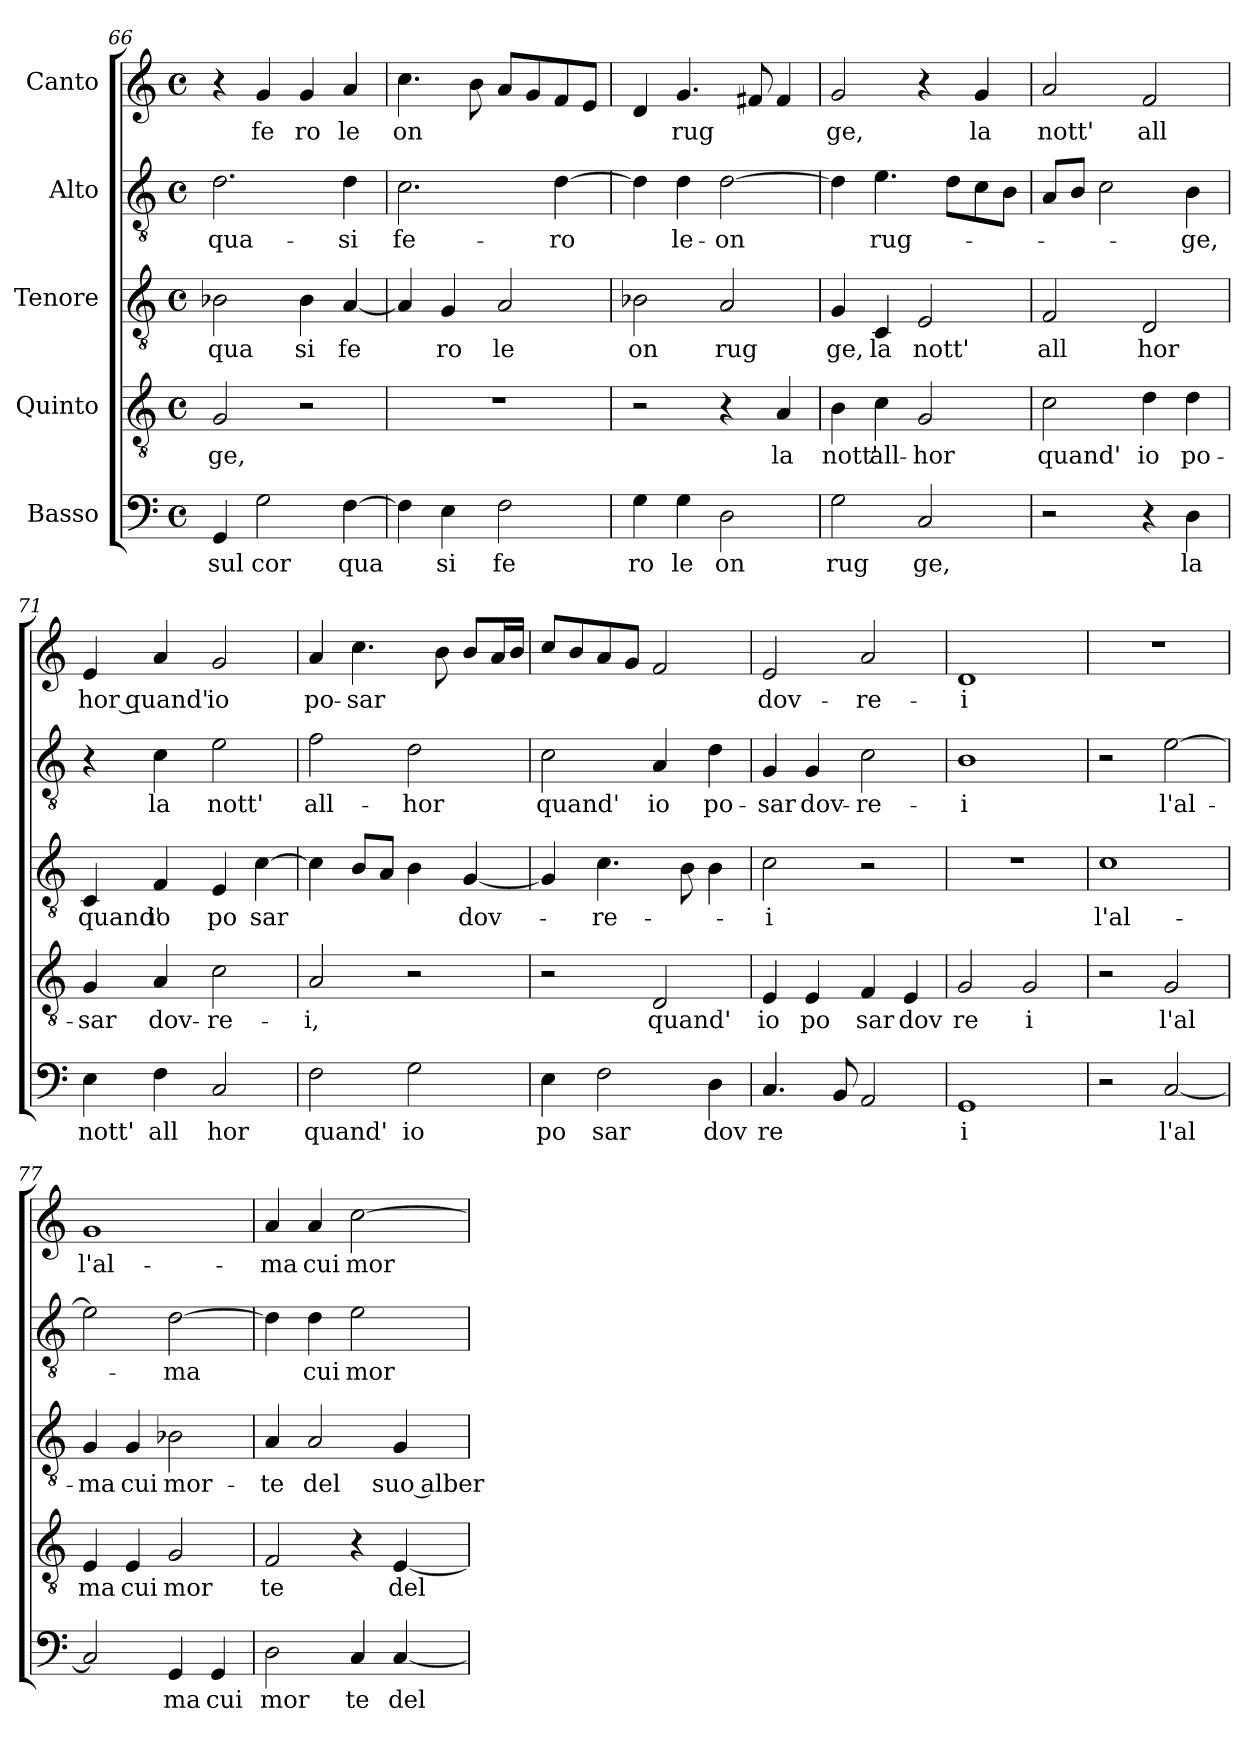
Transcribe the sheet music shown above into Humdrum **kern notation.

**kern	**text	**kern	**text	**kern	**text	**kern	**text	**kern	**text
*part5	*part5	*part4	*part4	*part3	*part3	*part2	*part2	*part1	*part1
*staff5	*staff5	*staff4	*staff4	*staff3	*staff3	*staff2	*staff2	*staff1	*staff1
*I"Basso	*	*I"Quinto	*	*I"Tenore	*	*I"Alto	*	*I"Canto	*
*clefF4	*	*clefGv2	*	*clefGv2	*	*clefGv2	*	*clefG2	*
*	*	*k[]	*	*	*	*	*	*k[]	*
*	*	*C:	*	*	*	*	*	*C:	*
*M4/4	*	*M4/4	*	*M4/4	*	*M4/4	*	*M4/4	*
*met(c)	*	*met(c)	*	*met(c)	*	*met(c)	*	*met(c)	*
=66	=66	=66	=66	=66	=66	=66	=66	=66	=66
!	!LO:LY:b:cj	!	!LO:LY:b:cj	!	!LO:LY:b:cj	!	!LO:LY:b:cj	!	!
4GG/	sul	2G/	-ge,	2B-X\	qua	2.d\	qua-	4r	.
!	!LO:LY:b:cj	!	!	!	!	!	!	!	!LO:LY:b:cj
2G\	cor	.	.	.	.	.	.	4g/	fe
!	!	!	!	!	!LO:LY:b:cj	!	!	!	!LO:LY:b:cj
.	.	2r	.	4B-\	si	.	.	4g/	ro
!	!LO:LY:b	!	!	!	!LO:LY:b:cj	!	!LO:LY:b:cj	!	!LO:LY:b:cj
[>4F\	qua	.	.	[<4A/	fe	4d\	-si	4a/	le
=67	=67	=67	=67	=67	=67	=67	=67	=67	=67
!	!	!	!	!	!	!	!LO:LY:b:cj	!	!LO:LY:b
4F\]	.	1r	.	4A/]	.	2.c\	fe-	4.cc\	on
!	!LO:LY:b:cj	!	!	!	!LO:LY:b:cj	!	!	!	!
4E\	si	.	.	4G/	ro	.	.	.	.
.	.	.	.	.	.	.	.	8b\	.
!	!LO:LY:b:cj	!	!	!	!LO:LY:b:cj	!	!	!	!
2F\	fe	.	.	2A/	le	.	.	8a/L	.
.	.	.	.	.	.	.	.	8g/	.
!	!	!	!	!	!	!	!LO:LY:b:cj	!	!
.	.	.	.	.	.	[>4d\	-ro	8f/	.
.	.	.	.	.	.	.	.	8e/J	.
=68	=68	=68	=68	=68	=68	=68	=68	=68	=68
!	!LO:LY:b:cj	!	!	!	!LO:LY:b:cj	!	!	!	!
4G\	ro	2r	.	2B-\	on	4d\]	.	4d/	.
!	!LO:LY:b:cj	!	!	!	!	!	!LO:LY:b:cj	!	!LO:LY:b
4G\	le	.	.	.	.	4d\	le-	4.g/	rug
!	!LO:LY:b:cj	!	!	!	!LO:LY:b:cj	!	!LO:LY:b:cj	!	!
2D\	on	4r	.	2A/	rug	[>2d\	-on	.	.
.	.	.	.	.	.	.	.	8f#/	.
!	!	!	!LO:LY:b:cj	!	!	!	!	!	!
.	.	4A/	la	.	.	.	.	4f#/	.
=69	=69	=69	=69	=69	=69	=69	=69	=69	=69
!	!LO:LY:b:cj	!	!LO:LY:b:cj	!	!LO:LY:b:cj	!	!	!	!LO:LY:b:cj
2G\	rug	4B\	nott'	4G/	ge,	4d\]	.	2g/	ge,
!	!	!	!LO:LY:b:cj	!	!LO:LY:b:cj	!	!LO:LY:b	!	!
.	.	4c\	all-	4C/	la	4.e\	rug-	.	.
!	!LO:LY:b:cj	!	!LO:LY:b:cj	!	!LO:LY:b:cj	!	!	!	!
2C/	ge,	2G/	-hor	2E/	nott'	.	.	4r	.
.	.	.	.	.	.	8d\L	.	.	.
!	!	!	!	!	!	!	!	!	!LO:LY:b:cj
.	.	.	.	.	.	8c\	.	4g/	la
.	.	.	.	.	.	8B\J	.	.	.
=70	=70	=70	=70	=70	=70	=70	=70	=70	=70
!	!	!	!LO:LY:b:cj	!	!LO:LY:b:cj	!	!	!	!LO:LY:b:cj
2r	.	2c\	quand'	2F/	all	8A/L	.	2a/	nott'
.	.	.	.	.	.	8B/J	.	.	.
.	.	.	.	.	.	2c\	.	.	.
!	!	!	!LO:LY:b:cj	!	!LO:LY:b:cj	!	!	!	!LO:LY:b:cj
4r	.	4d\	io	2D/	hor	.	.	2f/	all
!	!LO:LY:b:cj	!	!LO:LY:b:cj	!	!	!	!LO:LY:b:cj	!	!
4D\	la	4d\	po-	.	.	4B\	-ge,	.	.
=71	=71	=71	=71	=71	=71	=71	=71	=71	=71
!	!LO:LY:b:cj	!	!LO:LY:b:cj	!	!LO:LY:b:cj	!	!	!	!LO:LY:b:cj
4E\	nott'	4G/	-sar	4C/	quand'	4r	.	4e/	hor quand'
!	!LO:LY:b:cj	!	!LO:LY:b:cj	!	!LO:LY:b:cj	!	!LO:LY:b:cj	!	!
4F\	all	4A/	dov-	4F/	io	4c\	la	4a/	.
!	!LO:LY:b:cj	!	!LO:LY:b:cj	!	!LO:LY:b:cj	!	!LO:LY:b:cj	!	!LO:LY:b:cj
2C/	hor	2c\	-re-	4E/	po	2e\	nott'	2g/	io
!	!	!	!	!	!LO:LY:b	!	!	!	!
.	.	.	.	[<4c\	sar	.	.	.	.
!!LO:LB:g=z
=72	=72	=72	=72	=72	=72	=72	=72	=72	=72
!	!LO:LY:b:cj	!	!LO:LY:b:cj	!	!	!	!LO:LY:b:cj	!	!LO:LY:b:cj
2F\	quand'	2A/	-i,	4c\]	.	2f\	all-	4a/	po-
!	!	!	!	!	!	!	!	!	!LO:LY:b
.	.	.	.	8B/L	.	.	.	4.cc\	-sar
.	.	.	.	8A/J	.	.	.	.	.
!	!LO:LY:b:cj	!	!	!	!	!	!LO:LY:b:cj	!	!
2G\	io	2r	.	4B\	.	2d\	-hor	.	.
.	.	.	.	.	.	.	.	8b\	.
!	!	!	!	!	!LO:LY:b	!	!	!	!
.	.	.	.	[<4G/	dov-	.	.	8b/L	.
.	.	.	.	.	.	.	.	16a/	.
.	.	.	.	.	.	.	.	16b/J	.
=73	=73	=73	=73	=73	=73	=73	=73	=73	=73
!	!LO:LY:b:cj	!	!	!	!	!	!LO:LY:b:cj	!	!
4E\	po	2r	.	4G/]	.	2c\	quand'	8cc/L	.
.	.	.	.	.	.	.	.	8b/	.
!	!LO:LY:b:cj	!	!	!	!LO:LY:b:cj	!	!	!	!
2F\	sar	.	.	4.c\	-re-	.	.	8a/	.
.	.	.	.	.	.	.	.	8g/J	.
!	!	!	!LO:LY:b:cj	!	!	!	!LO:LY:b:cj	!	!
.	.	2D/	quand'	.	.	4A/	io	2f/	.
.	.	.	.	8B\	.	.	.	.	.
!	!LO:LY:b:cj	!	!	!	!	!	!LO:LY:b:cj	!	!
4D\	dov	.	.	4B\	.	4d\	po-	.	.
=74	=74	=74	=74	=74	=74	=74	=74	=74	=74
!	!LO:LY:b:cj	!	!LO:LY:b:cj	!	!LO:LY:b:cj	!	!LO:LY:b:cj	!	!LO:LY:b:cj
4.C/	re	4E/	io	2c\	-i	4G/	-sar	2e/	dov-
!	!	!	!LO:LY:b:cj	!	!	!	!LO:LY:b:cj	!	!
.	.	4E/	po	.	.	4G/	dov-	.	.
8BB/	.	.	.	.	.	.	.	.	.
!	!	!	!LO:LY:b:cj	!	!	!	!LO:LY:b:cj	!	!LO:LY:b:cj
2AA/	.	4F/	sar	2r	.	2c\	-re-	2a/	-re-
!	!	!	!LO:LY:b:cj	!	!	!	!	!	!
.	.	4E/	dov	.	.	.	.	.	.
=75	=75	=75	=75	=75	=75	=75	=75	=75	=75
!	!LO:LY:b:cj	!	!LO:LY:b:cj	!	!	!	!LO:LY:b:cj	!	!LO:LY:b:cj
1GG	i	2G/	re	1r	.	1B	-i	1d	-i
!	!	!	!LO:LY:b:cj	!	!	!	!	!	!
.	.	2G/	i	.	.	.	.	.	.
=76	=76	=76	=76	=76	=76	=76	=76	=76	=76
!	!	!	!	!	!LO:LY:b:cj	!	!	!	!
2r	.	2r	.	1c	l'al-	2r	.	1r	.
!	!LO:LY:b	!	!LO:LY:b:cj	!	!	!	!LO:LY:b	!	!
[<2C/	l'al	2G/	l'al	.	.	[>2e\	l'al-	.	.
=77	=77	=77	=77	=77	=77	=77	=77	=77	=77
!	!	!	!LO:LY:b:cj	!	!LO:LY:b:cj	!	!	!	!LO:LY:b:cj
2C/]	.	4E/	ma	4G/	-ma	2e\]	.	1g	l'al-
!	!	!	!LO:LY:b:cj	!	!LO:LY:b:cj	!	!	!	!
.	.	4E/	cui	4G/	cui	.	.	.	.
!	!LO:LY:b:cj	!	!LO:LY:b:cj	!	!LO:LY:b:cj	!	!LO:LY:b	!	!
4GG/	ma	2G/	mor	2B-X\	mor-	[>2d\	-ma	.	.
!	!LO:LY:b:cj	!	!	!	!	!	!	!	!
4GG/	cui	.	.	.	.	.	.	.	.
=78	=78	=78	=78	=78	=78	=78	=78	=78	=78
!	!LO:LY:b:cj	!	!LO:LY:b:cj	!	!LO:LY:b:cj	!	!	!	!LO:LY:b:cj
2D\	mor	2F/	te	4A/	-te	4d\]	.	4a/	-ma
!	!	!	!	!	!LO:LY:b:cj	!	!LO:LY:b:cj	!	!LO:LY:b:cj
.	.	.	.	2A/	del	4d\	cui	4a/	cui
!	!LO:LY:b:cj	!	!	!	!	!	!LO:LY:b:cj	!	!LO:LY:b
4C/	te	4r	.	.	.	2e\	mor-	[>2cc\	mor-
!	!LO:LY:b	!	!LO:LY:b	!	!LO:LY:b:rj	!	!	!	!
[<4C/	del	[<4E/	del	4G/	suo alber-	.	.	.	.
=	=	=	=	=	=	=	=	=	=
*-	*-	*-	*-	*-	*-	*-	*-	*-	*-
